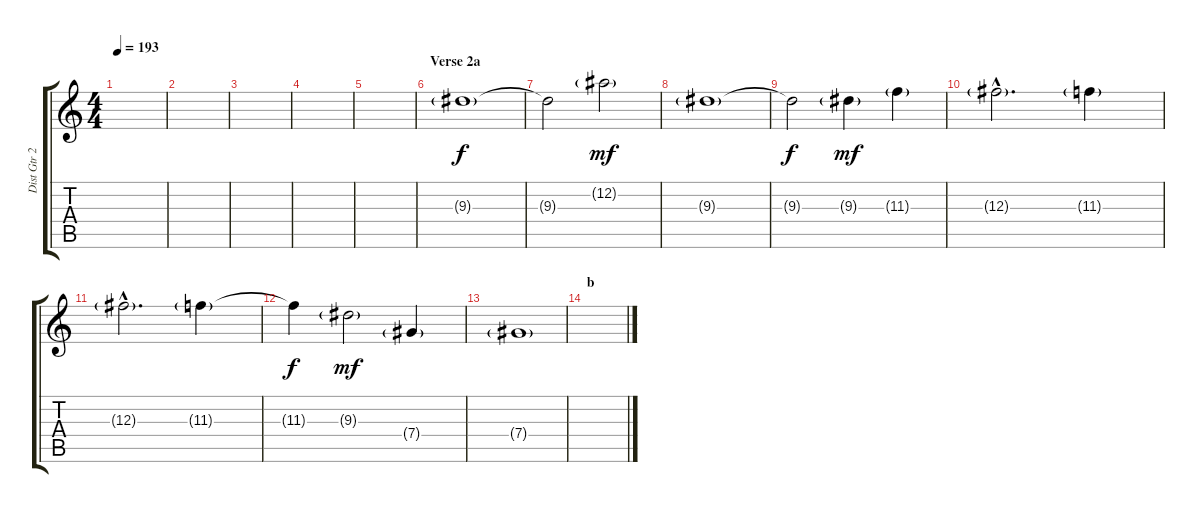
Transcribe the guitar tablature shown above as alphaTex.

\track ("Dist Gtr 2" "Dist Gtr 2") {instrument distortionguitar}
\staff {score tabs}
\tuning (Eb4 Bb3 Gb3 Db3 Ab2 Eb2) {hide}
\ts (4 4)
\tempo 193
\clef g2
\ks c
|
|
|
|
|
\section ("" "Verse 2a")
9.3{g}.1 |
9.3{t}.2{dy f} 12.2{g}.2{dy mf} |
9.3{g}.1 |
9.3{t}.2{dy f} 9.3{g}.4{dy mf} 11.3{g}.4 |
12.3{g hac}.2{d} 11.3{g}.4 |
12.3{g hac}.2{d} 11.3{g}.4 |
11.3{t}.4{dy f} 9.3{g}.2{dy mf} 7.4{g}.4 |
7.4{g}.1 |
\section ("" "b")
